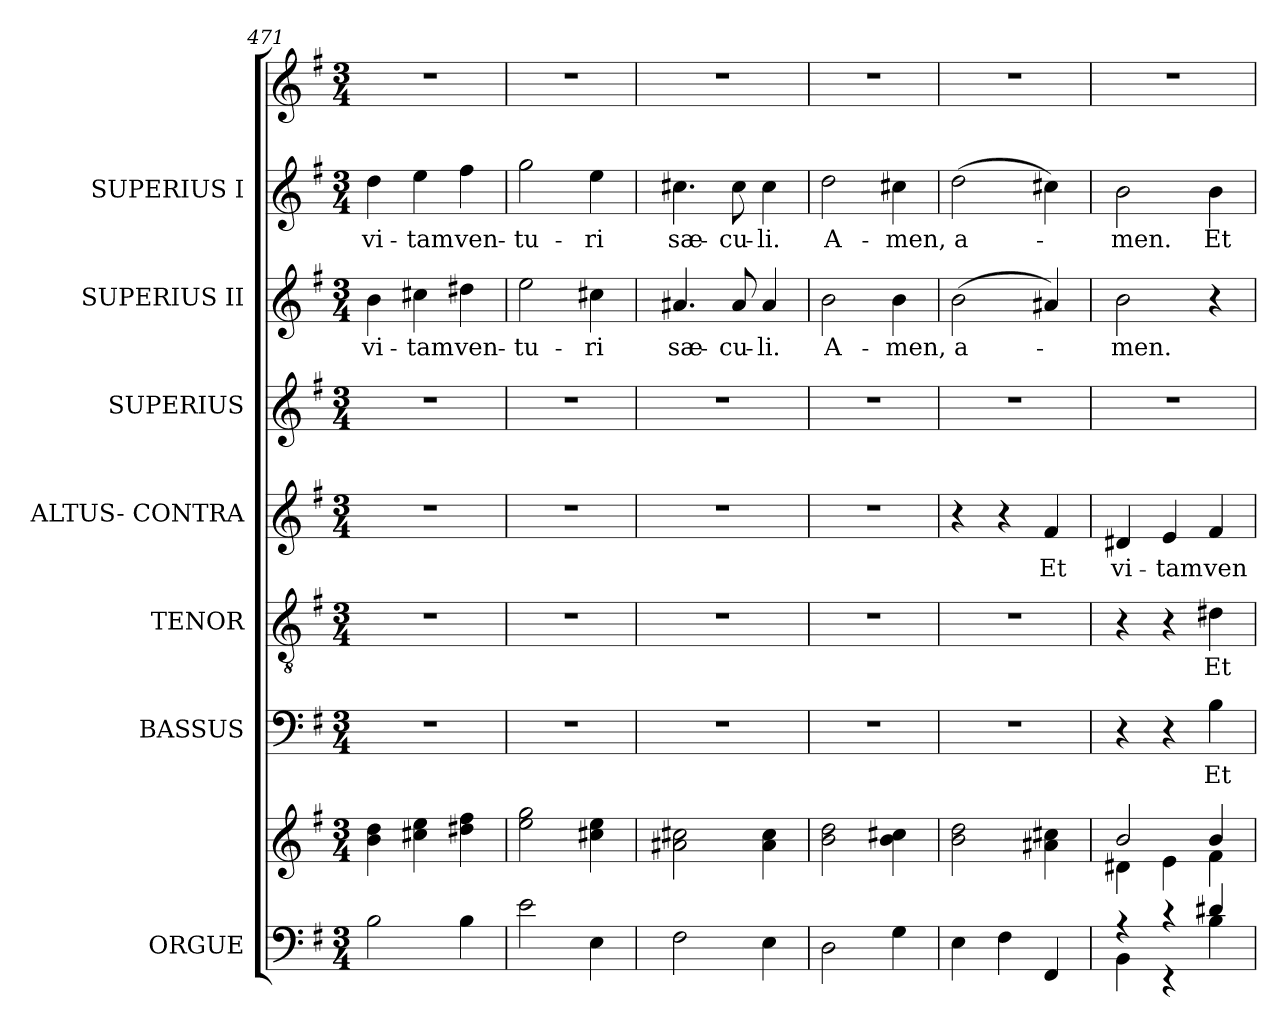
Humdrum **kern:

**kern	**kern	**kern	**text	**kern	**text	**kern	**text	**kern	**kern	**text	**kern	**text	**kern
*part8	*part8	*part7	*part7	*part6	*part6	*part5	*part5	*part4	*part3	*part3	*part2	*part2	*part1
*staff9	*staff8	*staff7	*staff7	*staff6	*staff6	*staff5	*staff5	*staff4	*staff3	*staff3	*staff2	*staff2	*staff1
*I"ORGUE	*	*I"BASSUS	*	*I"TENOR	*	*I"ALTUS- CONTRA	*	*I"SUPERIUS	*I"SUPERIUS II	*	*I"SUPERIUS I	*	*
*	*	*	*	*	*	*	*	*	*I'S II	*	*I'S I	*	*
*clefF4	*clefG2	*clefF4	*	*clefGv2	*	*clefG2	*	*clefG2	*clefG2	*	*clefG2	*	*clefG2
*k[f#]	*k[f#]	*k[f#]	*	*k[f#]	*	*k[f#]	*	*k[f#]	*k[f#]	*	*k[f#]	*	*k[f#]
*e:	*e:	*e:	*	*e:	*	*e:	*	*e:	*e:	*	*e:	*	*e:
*M3/4	*M3/4	*M3/4	*	*M3/4	*	*M3/4	*	*M3/4	*M3/4	*	*M3/4	*	*M3/4
=471	=471	=471	=471	=471	=471	=471	=471	=471	=471	=471	=471	=471	=471
!	!	!	!	!	!	!	!	!	!	!LO:LY:b	!	!LO:LY:b	!
2B\	4b\ 4dd\	2.r	.	2.r	.	2.r	.	2.r	4b\	vi-	4dd\	vi-	2.r
!	!	!	!	!	!	!	!	!	!	!LO:LY:b	!	!LO:LY:b	!
.	4cc#X\ 4ee\	.	.	.	.	.	.	.	4cc#X\	-tam	4ee\	-tam	.
!	!	!	!	!	!	!	!	!	!	!LO:LY:b	!	!LO:LY:b	!
4B\	4dd#X\ 4ff#\	.	.	.	.	.	.	.	4dd#X\	ven-	4ff#\	ven-	.
=472	=472	=472	=472	=472	=472	=472	=472	=472	=472	=472	=472	=472	=472
!	!	!	!	!	!	!	!	!	!	!LO:LY:b	!	!LO:LY:b	!
2e\	2ee\ 2gg\	2.r	.	2.r	.	2.r	.	2.r	2ee\	-tu-	2gg\	-tu-	2.r
!	!	!	!	!	!	!	!	!	!	!LO:LY:b	!	!LO:LY:b	!
4E\	4cc#X\ 4ee\	.	.	.	.	.	.	.	4cc#X\	-ri	4ee\	-ri	.
=473	=473	=473	=473	=473	=473	=473	=473	=473	=473	=473	=473	=473	=473
!	!	!	!	!	!	!	!	!	!	!LO:LY:b	!	!LO:LY:b	!
2F#\	2a#X\ 2cc#X\	2.r	.	2.r	.	2.r	.	2.r	4.a#X/	sæ-	4.cc#X\	sæ-	2.r
!	!	!	!	!	!	!	!	!	!	!LO:LY:b	!	!LO:LY:b	!
.	.	.	.	.	.	.	.	.	8a#/	-cu-	8cc#\	-cu-	.
!	!	!	!	!	!	!	!	!	!	!LO:LY:b	!	!LO:LY:b	!
4E\	4a#\ 4cc#\	.	.	.	.	.	.	.	4a#/	-li.	4cc#\	-li.	.
=474	=474	=474	=474	=474	=474	=474	=474	=474	=474	=474	=474	=474	=474
!	!	!	!	!	!	!	!	!	!	!LO:LY:b	!	!LO:LY:b	!
2D\	2b\ 2dd\	2.r	.	2.r	.	2.r	.	2.r	2b\	A-	2dd\	A-	2.r
!	!	!	!	!	!	!	!	!	!	!LO:LY:b	!	!LO:LY:b	!
4G\	4b\ 4cc#X\	.	.	.	.	.	.	.	4b\	-men,	4cc#X\	-men,	.
!!LO:LB:g=z
=475	=475	=475	=475	=475	=475	=475	=475	=475	=475	=475	=475	=475	=475
!	!	!	!	!	!	!	!	!	!	!LO:LY:b	!	!LO:LY:b	!
4E\	2b\ 2dd\	2.r	.	2.r	.	4r	.	2.r	(>2b\	a-	(>2dd\	a-	2.r
4F#\	.	.	.	.	.	4r	.	.	.	.	.	.	.
!	!	!	!	!	!	!	!LO:LY:b	!	!	!	!	!	!
4FF#/	4a#X\ 4cc#X\	.	.	.	.	4f#/	Et	.	4a#X/)	.	4cc#X\)	.	.
=476	=476	=476	=476	=476	=476	=476	=476	=476	=476	=476	=476	=476	=476
*^	*^	*	*	*	*	*	*	*	*	*	*	*	*
!	!	!	!	!	!	!	!	!	!LO:LY:b	!	!	!LO:LY:b	!	!LO:LY:b	!
4rA	4BB\	2b/	4d#X\	4r	.	4r	.	4d#X/	vi-	2.r	2b\	-men.	2b\	-men.	2.r
!	!	!	!	!	!	!	!	!	!LO:LY:b	!	!	!	!	!	!
4rc	4rEE	.	4e\	4r	.	4r	.	4e/	-tam	.	.	.	.	.	.
!	!	!	!	!	!LO:LY:b	!	!LO:LY:b	!	!LO:LY:b	!	!	!	!	!LO:LY:b	!
4d#X/	4B\	4b/	4f#\	4B\	Et	4d#X\	Et	4f#/	ven-	.	4r	.	4b\	Et	.
*v	*v	*	*	*	*	*	*	*	*	*	*	*	*	*	*
*	*v	*v	*	*	*	*	*	*	*	*	*	*	*	*
=	=	=	=	=	=	=	=	=	=	=	=	=	=
*-	*-	*-	*-	*-	*-	*-	*-	*-	*-	*-	*-	*-	*-
